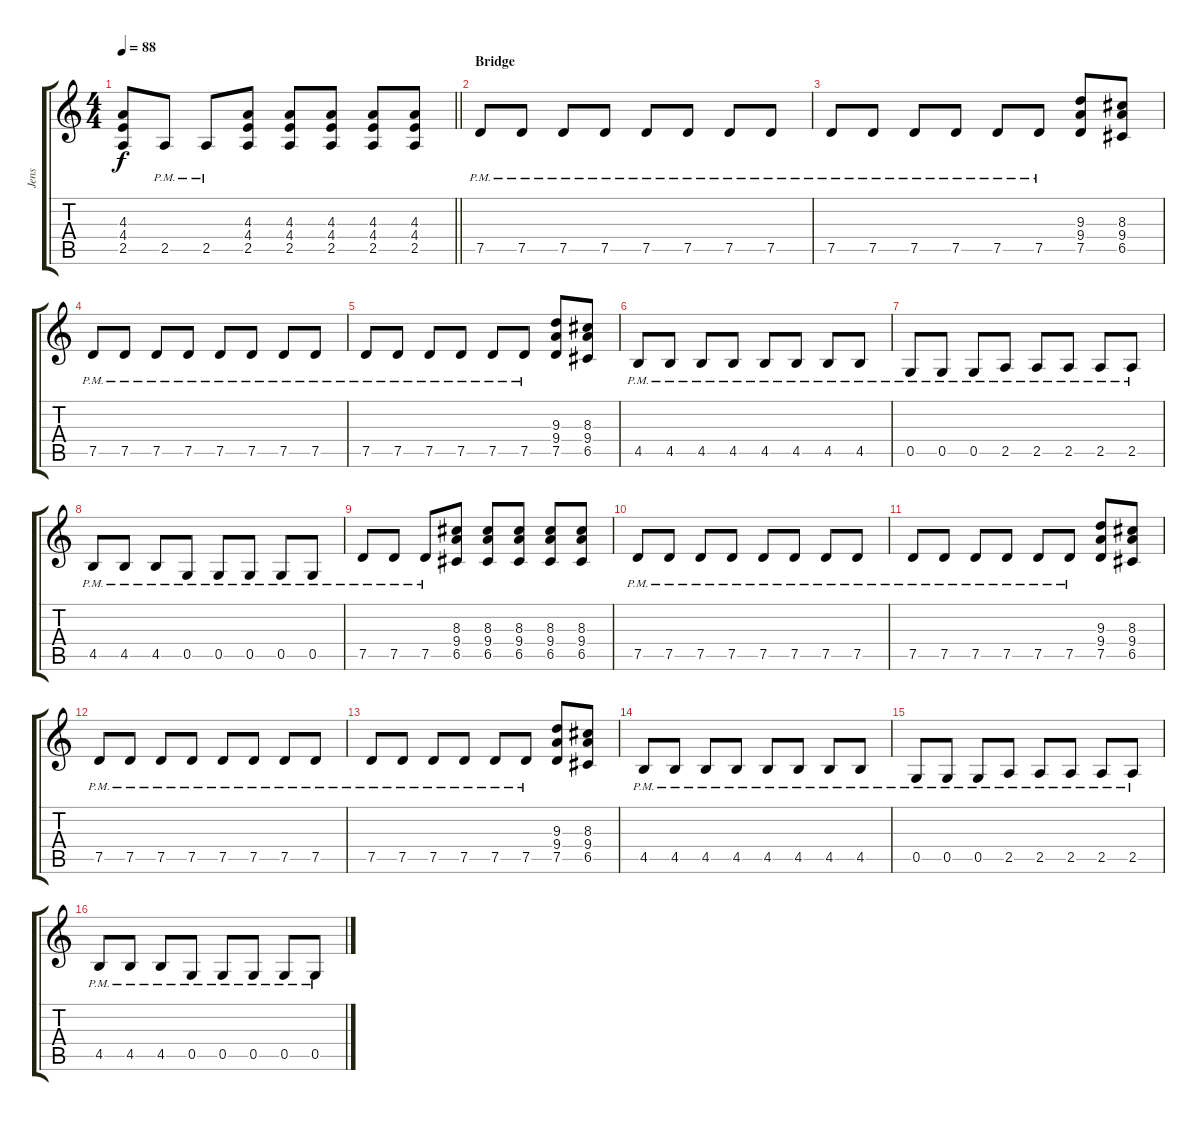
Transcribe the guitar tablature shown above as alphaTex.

\track ("Jens" "Jens") {instrument distortionguitar}
\staff {score tabs}
\tuning (D4 A3 F3 C3 G2 D2) {hide}
\ts (4 4)
\tempo 88
\clef g2
\barLineRight lightlight
\ks c
(4.3 4.4 2.5).8{dy f} 2.5{pm}.8 2.5{pm}.8 (4.3 4.4 2.5).8 (4.3 4.4 2.5).8 (4.3 4.4 2.5).8 (4.3 4.4 2.5).8 (4.3 4.4 2.5).8 |
\section ("" "Bridge")
7.5{pm}.8 7.5{pm}.8 7.5{pm}.8 7.5{pm}.8 7.5{pm}.8 7.5{pm}.8 7.5{pm}.8 7.5{pm}.8 |
7.5{pm}.8 7.5{pm}.8 7.5{pm}.8 7.5{pm}.8 7.5{pm}.8 7.5{pm}.8 (9.3 9.4 7.5).8 (8.3 9.4 6.5).8 |
7.5{pm}.8 7.5{pm}.8 7.5{pm}.8 7.5{pm}.8 7.5{pm}.8 7.5{pm}.8 7.5{pm}.8 7.5{pm}.8 |
7.5{pm}.8 7.5{pm}.8 7.5{pm}.8 7.5{pm}.8 7.5{pm}.8 7.5{pm}.8 (9.3 9.4 7.5).8 (8.3 9.4 6.5).8 |
4.5{pm}.8 4.5{pm}.8 4.5{pm}.8 4.5{pm}.8 4.5{pm}.8 4.5{pm}.8 4.5{pm}.8 4.5{pm}.8 |
0.5{pm}.8 0.5{pm}.8 0.5{pm}.8 2.5{pm}.8 2.5{pm}.8 2.5{pm}.8 2.5{pm}.8 2.5{pm}.8 |
4.5{pm}.8 4.5{pm}.8 4.5{pm}.8 0.5{pm}.8 0.5{pm}.8 0.5{pm}.8 0.5{pm}.8 0.5{pm}.8 |
7.5{pm}.8 7.5{pm}.8 7.5{pm}.8 (8.3 9.4 6.5).8 (8.3 9.4 6.5).8 (8.3 9.4 6.5).8 (8.3 9.4 6.5).8 (8.3 9.4 6.5).8 |
7.5{pm}.8 7.5{pm}.8 7.5{pm}.8 7.5{pm}.8 7.5{pm}.8 7.5{pm}.8 7.5{pm}.8 7.5{pm}.8 |
7.5{pm}.8 7.5{pm}.8 7.5{pm}.8 7.5{pm}.8 7.5{pm}.8 7.5{pm}.8 (9.3 9.4 7.5).8 (8.3 9.4 6.5).8 |
7.5{pm}.8 7.5{pm}.8 7.5{pm}.8 7.5{pm}.8 7.5{pm}.8 7.5{pm}.8 7.5{pm}.8 7.5{pm}.8 |
7.5{pm}.8 7.5{pm}.8 7.5{pm}.8 7.5{pm}.8 7.5{pm}.8 7.5{pm}.8 (9.3 9.4 7.5).8 (8.3 9.4 6.5).8 |
4.5{pm}.8 4.5{pm}.8 4.5{pm}.8 4.5{pm}.8 4.5{pm}.8 4.5{pm}.8 4.5{pm}.8 4.5{pm}.8 |
0.5{pm}.8 0.5{pm}.8 0.5{pm}.8 2.5{pm}.8 2.5{pm}.8 2.5{pm}.8 2.5{pm}.8 2.5{pm}.8 |
4.5{pm}.8 4.5{pm}.8 4.5{pm}.8 0.5{pm}.8 0.5{pm}.8 0.5{pm}.8 0.5{pm}.8 0.5{pm}.8
